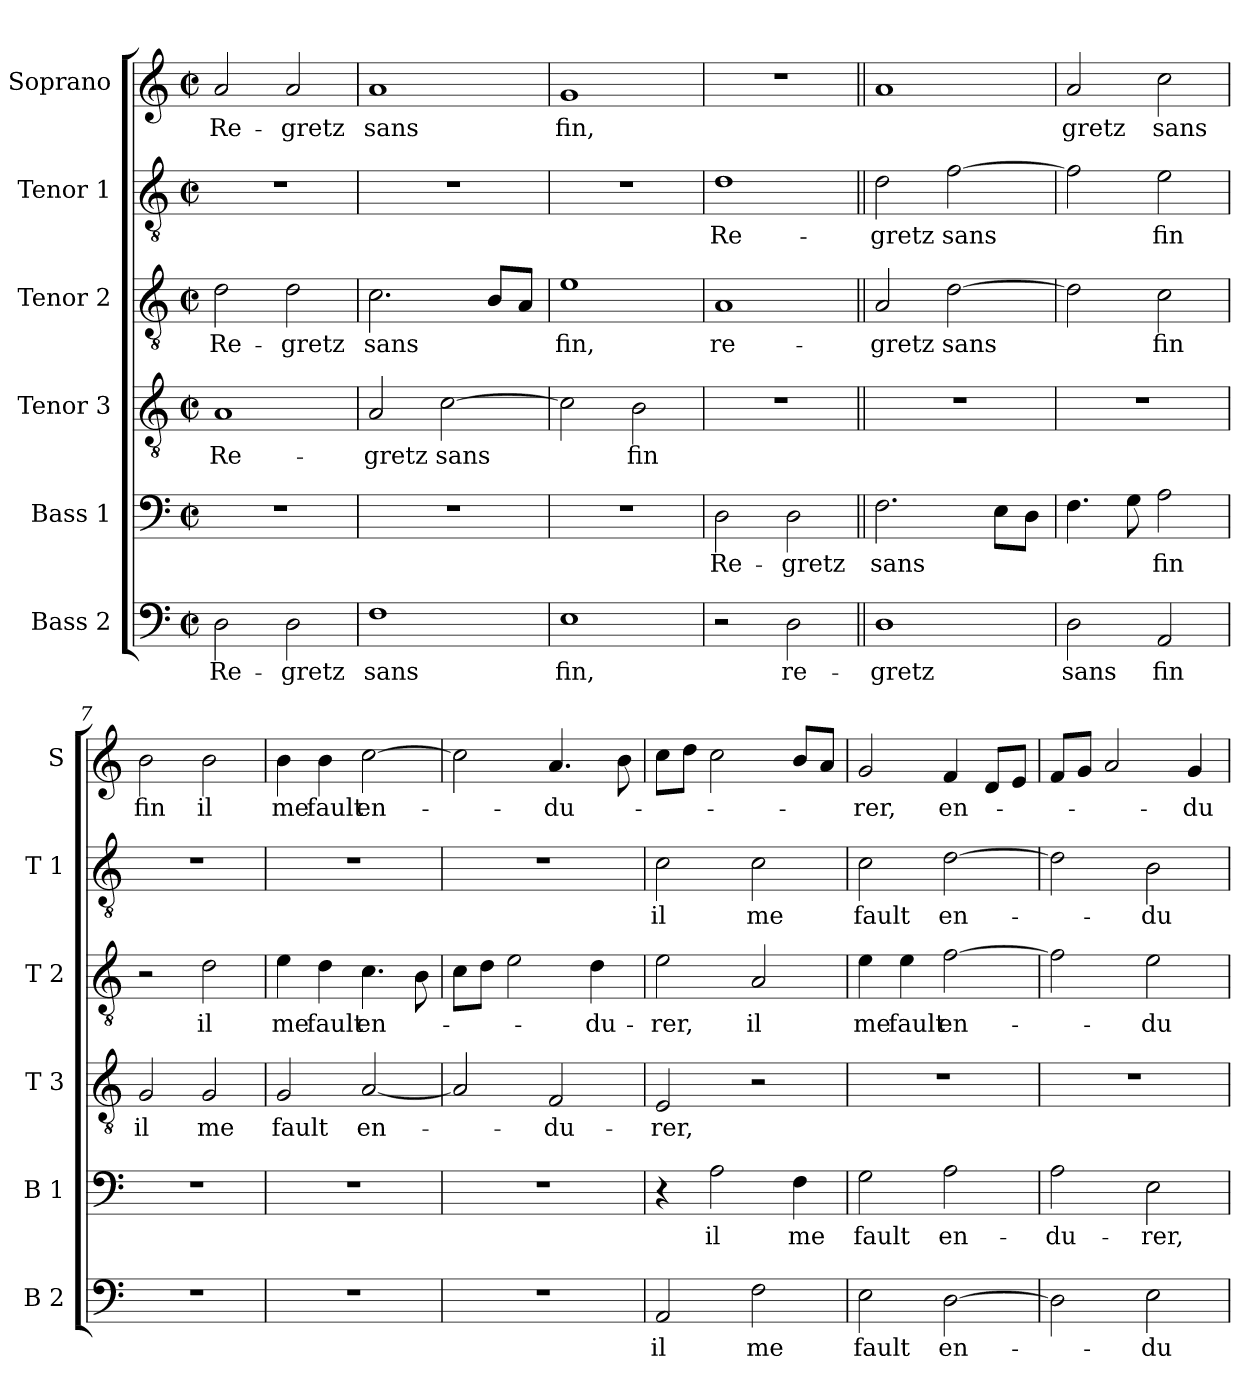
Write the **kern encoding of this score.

**kern	**text	**kern	**text	**kern	**text	**kern	**text	**kern	**text	**kern	**text
*part6	*part6	*part5	*part5	*part4	*part4	*part3	*part3	*part2	*part2	*part1	*part1
*staff6	*staff6	*staff5	*staff5	*staff4	*staff4	*staff3	*staff3	*staff2	*staff2	*staff1	*staff1
*I"Bass 2	*	*I"Bass 1	*	*I"Tenor 3	*	*I"Tenor 2	*	*I"Tenor 1	*	*I"Soprano	*
*I'B 2	*	*I'B 1	*	*I'T 3	*	*I'T 2	*	*I'T 1	*	*I'S	*
*clefF4	*	*clefF4	*	*clefGv2	*	*clefGv2	*	*clefGv2	*	*clefG2	*
*k[]	*	*k[]	*	*k[]	*	*k[]	*	*k[]	*	*k[]	*
*M2/2	*	*M2/2	*	*M2/2	*	*M2/2	*	*M2/2	*	*M2/2	*
*met(c|)	*	*met(c|)	*	*met(c|)	*	*met(c|)	*	*met(c|)	*	*met(c|)	*
*MM96	*	*MM96	*	*MM96	*	*MM96	*	*MM96	*	*MM96	*
=1	=1	=1	=1	=1	=1	=1	=1	=1	=1	=1	=1
!	!LO:LY:b	!	!	!	!LO:LY:b	!	!LO:LY:b	!	!	!	!LO:LY:b
2D\	Re-	1r	.	1A	Re-	2d\	Re-	1r	.	2a/	Re-
!	!LO:LY:b	!	!	!	!	!	!LO:LY:b	!	!	!	!LO:LY:b
2D\	-gretz	.	.	.	.	2d\	-gretz	.	.	2a/	-gretz
=2	=2	=2	=2	=2	=2	=2	=2	=2	=2	=2	=2
!	!LO:LY:b	!	!	!	!LO:LY:b	!	!LO:LY:b	!	!	!	!LO:LY:b
1F	sans	1r	.	2A/	-gretz	2.c\	sans	1r	.	1a	sans
!	!	!	!	!	!LO:LY:b	!	!	!	!	!	!
.	.	.	.	[2c\	sans	.	.	.	.	.	.
.	.	.	.	.	.	8B/L	.	.	.	.	.
.	.	.	.	.	.	8A/J	.	.	.	.	.
=3	=3	=3	=3	=3	=3	=3	=3	=3	=3	=3	=3
!	!LO:LY:b	!	!	!	!	!	!LO:LY:b	!	!	!	!LO:LY:b
1E	fin,	1r	.	2c\]	.	1e	fin,	1r	.	1g	fin,
!	!	!	!	!	!LO:LY:b	!	!	!	!	!	!
.	.	.	.	2B\	fin	.	.	.	.	.	.
=4	=4	=4	=4	=4	=4	=4	=4	=4	=4	=4	=4
!	!	!	!LO:LY:b	!	!	!	!LO:LY:b	!	!LO:LY:b	!	!
2r	.	2D\	Re-	1r	.	1A	re-	1d	Re-	1r	.
!	!LO:LY:b	!	!LO:LY:b	!	!	!	!	!	!	!	!
2D\	re-	2D\	-gretz	.	.	.	.	.	.	.	.
=5||	=5||	=5||	=5||	=5||	=5||	=5||	=5||	=5||	=5||	=5||	=5||
!	!LO:LY:b	!	!LO:LY:b	!	!	!	!LO:LY:b	!	!LO:LY:b	!	!
1D	-gretz	2.F\	sans	1r	.	2A/	-gretz	2d\	-gretz	1a	.
!	!	!	!	!	!	!	!LO:LY:b	!	!LO:LY:b	!	!
.	.	.	.	.	.	[2d\	sans	[2f\	sans	.	.
.	.	8E\L	.	.	.	.	.	.	.	.	.
.	.	8D\J	.	.	.	.	.	.	.	.	.
!!LO:PB:g=z
=6	=6	=6	=6	=6	=6	=6	=6	=6	=6	=6	=6
!	!LO:LY:b	!	!	!	!	!	!	!	!	!	!LO:LY:b
2D\	sans	4.F\	.	1r	.	2d\]	.	2f\]	.	2a/	gretz
.	.	8G\	.	.	.	.	.	.	.	.	.
!	!LO:LY:b	!	!LO:LY:b	!	!	!	!LO:LY:b	!	!LO:LY:b	!	!LO:LY:b
2AA/	fin	2A\	fin	.	.	2c\	fin	2e\	fin	2cc\	sans
=7	=7	=7	=7	=7	=7	=7	=7	=7	=7	=7	=7
!	!	!	!	!	!LO:LY:b	!	!	!	!	!	!LO:LY:b
1r	.	1r	.	2G/	il	2r	.	1r	.	2b\	fin
!	!	!	!	!	!LO:LY:b	!	!LO:LY:b	!	!	!	!LO:LY:b
.	.	.	.	2G/	me	2d\	il	.	.	2b\	il
=8	=8	=8	=8	=8	=8	=8	=8	=8	=8	=8	=8
!	!	!	!	!	!LO:LY:b	!	!LO:LY:b	!	!	!	!LO:LY:b
1r	.	1r	.	2G/	fault	4e\	me	1r	.	4b\	me
!	!	!	!	!	!	!	!LO:LY:b	!	!	!	!LO:LY:b
.	.	.	.	.	.	4d\	fault	.	.	4b\	fault
!	!	!	!	!	!LO:LY:b	!	!LO:LY:b	!	!	!	!LO:LY:b
.	.	.	.	[2A/	en-	4.c\	en-	.	.	[2cc\	en-
.	.	.	.	.	.	8B\	.	.	.	.	.
=9	=9	=9	=9	=9	=9	=9	=9	=9	=9	=9	=9
1r	.	1r	.	2A/]	.	8c\L	.	1r	.	2cc\]	.
.	.	.	.	.	.	8d\J	.	.	.	.	.
.	.	.	.	.	.	2e\	.	.	.	.	.
!	!	!	!	!	!LO:LY:b	!	!	!	!	!	!LO:LY:b
.	.	.	.	2F/	-du-	.	.	.	.	4.a/	-du-
!	!	!	!	!	!	!	!LO:LY:b	!	!	!	!
.	.	.	.	.	.	4d\	-du-	.	.	.	.
.	.	.	.	.	.	.	.	.	.	8b\	.
=10	=10	=10	=10	=10	=10	=10	=10	=10	=10	=10	=10
!	!LO:LY:b	!	!	!	!LO:LY:b	!	!LO:LY:b	!	!LO:LY:b	!	!
2AA/	il	4r	.	2E/	-rer,	2e\	-rer,	2c\	il	8cc\L	.
.	.	.	.	.	.	.	.	.	.	8dd\J	.
!	!	!	!LO:LY:b	!	!	!	!	!	!	!	!
.	.	2A\	il	.	.	.	.	.	.	2cc\	.
!	!LO:LY:b	!	!	!	!	!	!LO:LY:b	!	!LO:LY:b	!	!
2F\	me	.	.	2r	.	2A/	il	2c\	me	.	.
!	!	!	!LO:LY:b	!	!	!	!	!	!	!	!
.	.	4F\	me	.	.	.	.	.	.	8b/L	.
.	.	.	.	.	.	.	.	.	.	8a/J	.
=11	=11	=11	=11	=11	=11	=11	=11	=11	=11	=11	=11
!	!LO:LY:b	!	!LO:LY:b	!	!	!	!LO:LY:b	!	!LO:LY:b	!	!LO:LY:b
2E\	fault	2G\	fault	1r	.	4e\	me	2c\	fault	2g/	-rer,
!	!	!	!	!	!	!	!LO:LY:b	!	!	!	!
.	.	.	.	.	.	4e\	fault	.	.	.	.
!	!LO:LY:b	!	!LO:LY:b	!	!	!	!LO:LY:b	!	!LO:LY:b	!	!LO:LY:b
[2D\	en-	2A\	en-	.	.	[2f\	en-	[2d\	en-	4f/	en-
.	.	.	.	.	.	.	.	.	.	8d/L	.
.	.	.	.	.	.	.	.	.	.	8e/J	.
!!LO:PB:g=z
=12	=12	=12	=12	=12	=12	=12	=12	=12	=12	=12	=12
!	!	!	!LO:LY:b	!	!	!	!	!	!	!	!
2D\]	.	2A\	-du-	1r	.	2f\]	.	2d\]	.	8f/L	.
.	.	.	.	.	.	.	.	.	.	8g/J	.
.	.	.	.	.	.	.	.	.	.	2a/	.
!	!LO:LY:b	!	!LO:LY:b	!	!	!	!LO:LY:b	!	!LO:LY:b	!	!
2E\	-du-	2E\	-rer,	.	.	2e\	-du-	2B\	-du-	.	.
!	!	!	!	!	!	!	!	!	!	!	!LO:LY:b
.	.	.	.	.	.	.	.	.	.	4g/	-du-
=	=	=	=	=	=	=	=	=	=	=	=
*-	*-	*-	*-	*-	*-	*-	*-	*-	*-	*-	*-
